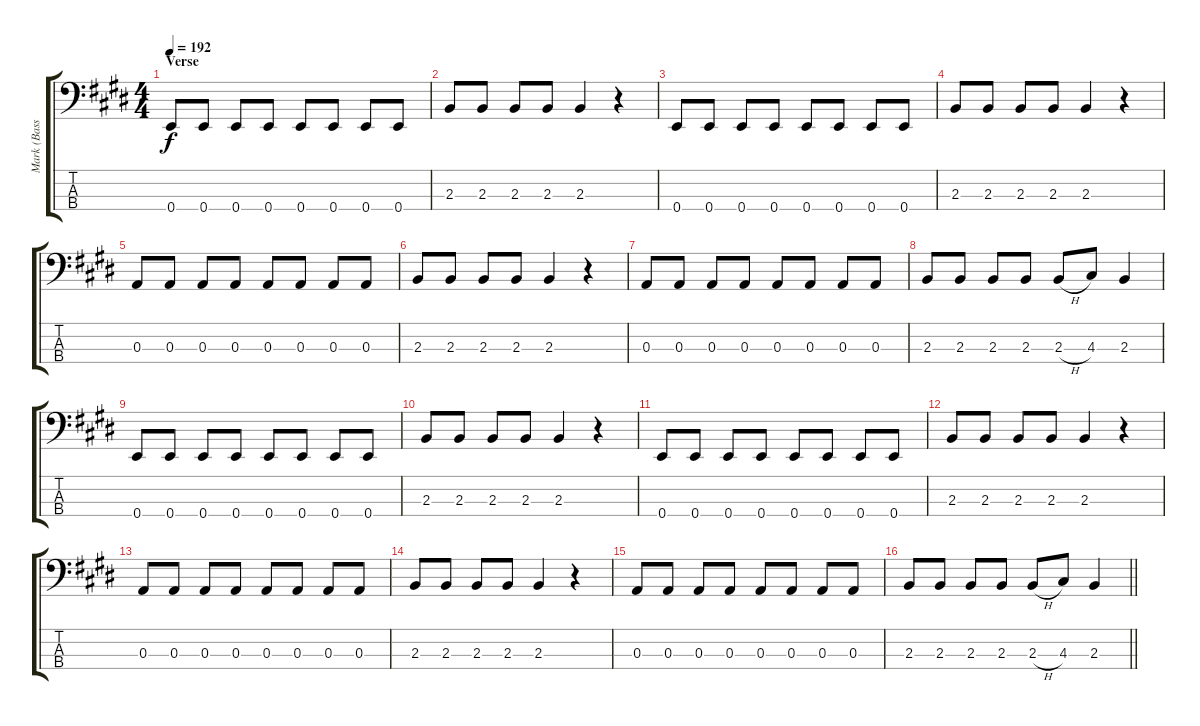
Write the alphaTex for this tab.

\track ("Mark (Bass)" "Mark (Bass") {instrument electricbasspick}
\staff {score tabs}
\tuning (G2 D2 A1 E1) {hide}
\ts (4 4)
\section ("" "Verse")
\tempo 192
\clef f4
\ks e
0.4.8{dy f} 0.4.8 0.4.8 0.4.8 0.4.8 0.4.8 0.4.8 0.4.8 |
2.3.8 2.3.8 2.3.8 2.3.8 2.3.4 r.4 |
0.4.8 0.4.8 0.4.8 0.4.8 0.4.8 0.4.8 0.4.8 0.4.8 |
2.3.8 2.3.8 2.3.8 2.3.8 2.3.4 r.4 |
0.3.8 0.3.8 0.3.8 0.3.8 0.3.8 0.3.8 0.3.8 0.3.8 |
2.3.8 2.3.8 2.3.8 2.3.8 2.3.4 r.4 |
0.3.8 0.3.8 0.3.8 0.3.8 0.3.8 0.3.8 0.3.8 0.3.8 |
2.3.8 2.3.8 2.3.8 2.3.8 2.3{h}.8 4.3.8 2.3.4 |
0.4.8 0.4.8 0.4.8 0.4.8 0.4.8 0.4.8 0.4.8 0.4.8 |
2.3.8 2.3.8 2.3.8 2.3.8 2.3.4 r.4 |
0.4.8 0.4.8 0.4.8 0.4.8 0.4.8 0.4.8 0.4.8 0.4.8 |
2.3.8 2.3.8 2.3.8 2.3.8 2.3.4 r.4 |
0.3.8 0.3.8 0.3.8 0.3.8 0.3.8 0.3.8 0.3.8 0.3.8 |
2.3.8 2.3.8 2.3.8 2.3.8 2.3.4 r.4 |
0.3.8 0.3.8 0.3.8 0.3.8 0.3.8 0.3.8 0.3.8 0.3.8 |
\barLineRight lightlight
2.3.8 2.3.8 2.3.8 2.3.8 2.3{h}.8 4.3.8 2.3.4
